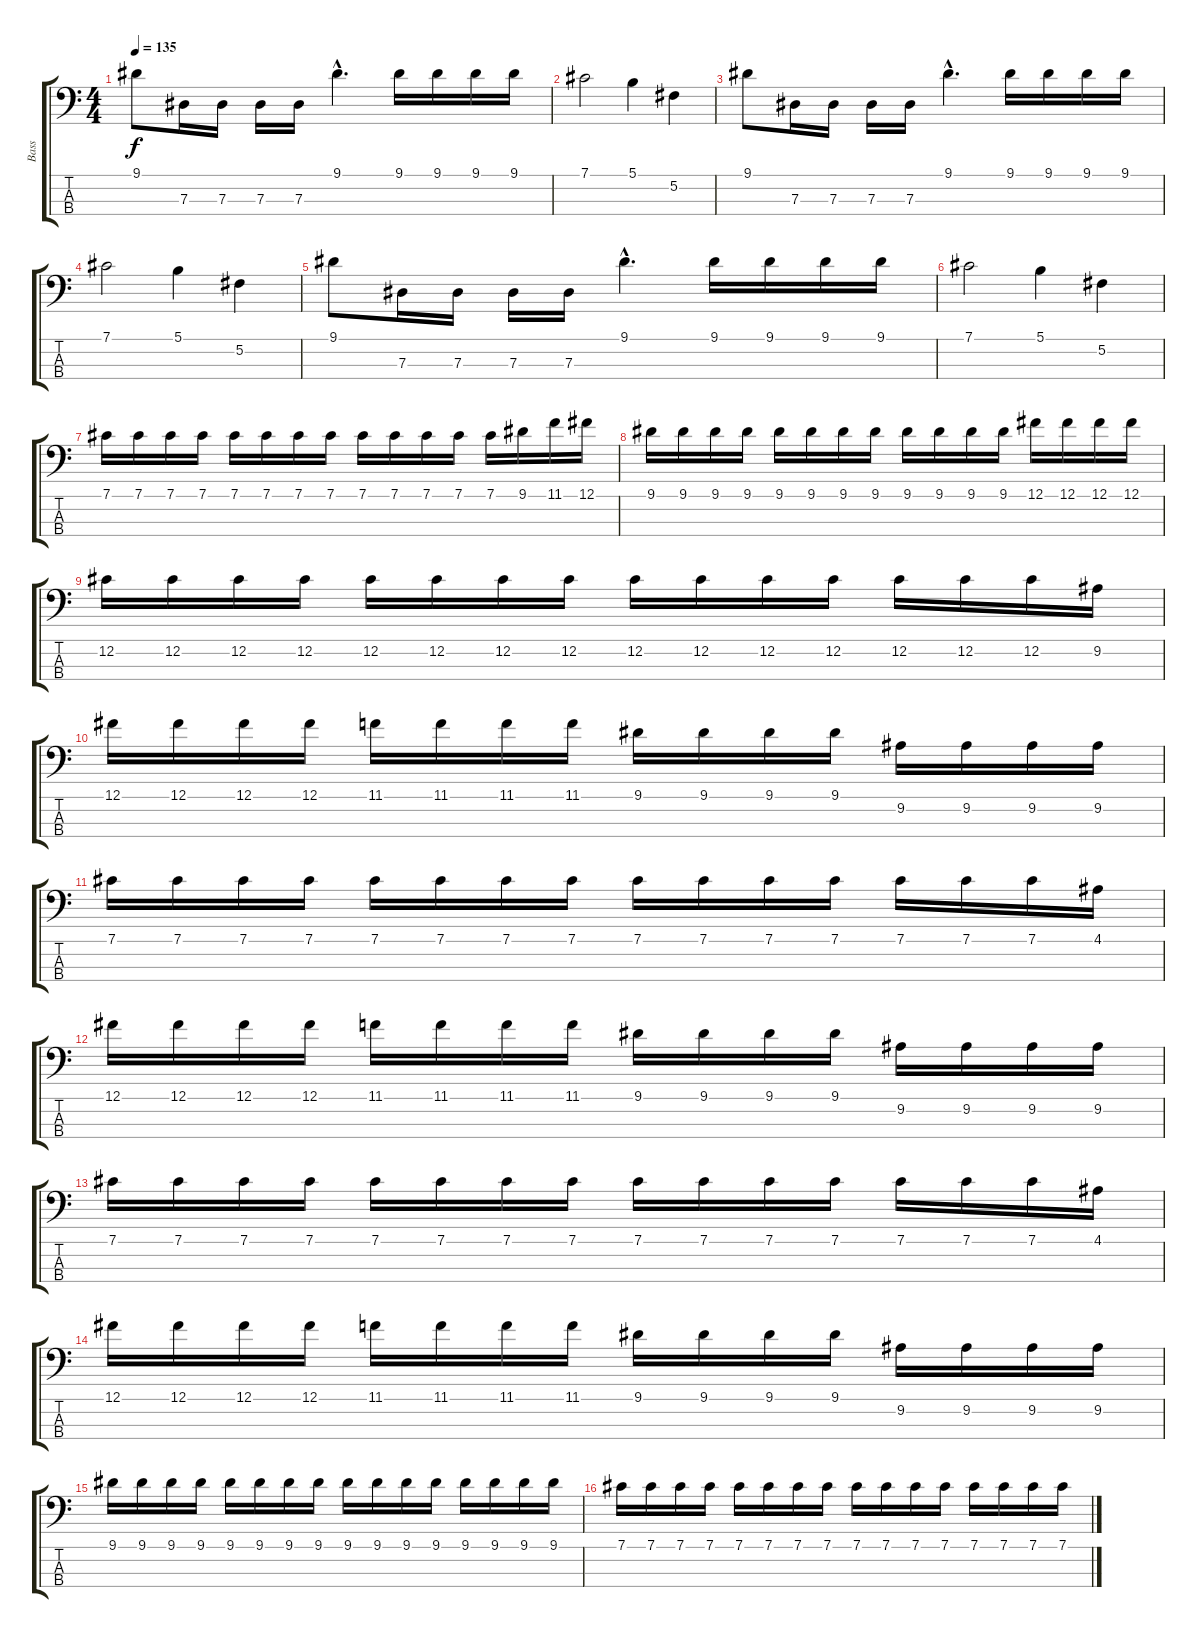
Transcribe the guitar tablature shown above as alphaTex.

\track ("Bass" "Bass") {instrument electricbassfinger}
\staff {score tabs}
\tuning (Gb2 Db2 Ab1 Eb1) {hide}
\ts (4 4)
\tempo 135
\clef f4
\ks c
9.1.8{dy f} 7.3.16 7.3.16 7.3.16 7.3.16 9.1{hac}.4{d} 9.1.16 9.1.16 9.1.16 9.1.16 |
7.1.2 5.1.4 5.2.4 |
9.1.8 7.3.16 7.3.16 7.3.16 7.3.16 9.1{hac}.4{d} 9.1.16 9.1.16 9.1.16 9.1.16 |
7.1.2 5.1.4 5.2.4 |
9.1.8 7.3.16 7.3.16 7.3.16 7.3.16 9.1{hac}.4{d} 9.1.16 9.1.16 9.1.16 9.1.16 |
7.1.2 5.1.4 5.2.4 |
7.1.16 7.1.16 7.1.16 7.1.16 7.1.16 7.1.16 7.1.16 7.1.16 7.1.16 7.1.16 7.1.16 7.1.16 7.1.16 9.1.16 11.1.16 12.1.16 |
9.1.16 9.1.16 9.1.16 9.1.16 9.1.16 9.1.16 9.1.16 9.1.16 9.1.16 9.1.16 9.1.16 9.1.16 12.1.16 12.1.16 12.1.16 12.1.16 |
12.2.16 12.2.16 12.2.16 12.2.16 12.2.16 12.2.16 12.2.16 12.2.16 12.2.16 12.2.16 12.2.16 12.2.16 12.2.16 12.2.16 12.2.16 9.2.16 |
12.1.16 12.1.16 12.1.16 12.1.16 11.1.16 11.1.16 11.1.16 11.1.16 9.1.16 9.1.16 9.1.16 9.1.16 9.2.16 9.2.16 9.2.16 9.2.16 |
7.1.16 7.1.16 7.1.16 7.1.16 7.1.16 7.1.16 7.1.16 7.1.16 7.1.16 7.1.16 7.1.16 7.1.16 7.1.16 7.1.16 7.1.16 4.1.16 |
12.1.16 12.1.16 12.1.16 12.1.16 11.1.16 11.1.16 11.1.16 11.1.16 9.1.16 9.1.16 9.1.16 9.1.16 9.2.16 9.2.16 9.2.16 9.2.16 |
7.1.16 7.1.16 7.1.16 7.1.16 7.1.16 7.1.16 7.1.16 7.1.16 7.1.16 7.1.16 7.1.16 7.1.16 7.1.16 7.1.16 7.1.16 4.1.16 |
12.1.16 12.1.16 12.1.16 12.1.16 11.1.16 11.1.16 11.1.16 11.1.16 9.1.16 9.1.16 9.1.16 9.1.16 9.2.16 9.2.16 9.2.16 9.2.16 |
9.1.16 9.1.16 9.1.16 9.1.16 9.1.16 9.1.16 9.1.16 9.1.16 9.1.16 9.1.16 9.1.16 9.1.16 9.1.16 9.1.16 9.1.16 9.1.16 |
7.1.16 7.1.16 7.1.16 7.1.16 7.1.16 7.1.16 7.1.16 7.1.16 7.1.16 7.1.16 7.1.16 7.1.16 7.1.16 7.1.16 7.1.16 7.1.16
